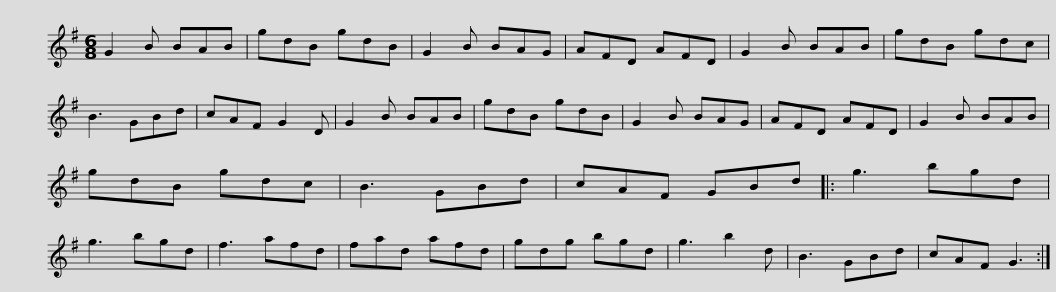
X:1
L:1/8
M:6/8
I:linebreak $
K:G
V:1 treble
V:1
 G2 B BAB | gdB gdB | G2 B BAG | AFD AFD | G2 B BAB | %5
 gdB gdc | B3 GBd | cAF G2 D |$ G2 B BAB | gdB gdB | %10
 G2 B BAG | AFD AFD | G2 B BAB | gdB gdc | B3 GBd | %15
 cAF GBd |:$ g3 bgd | g3 bgd | f3 afd | fad afd | %20
 gdg bgd | g3 b2 d | B3 GBd | cAF G3 :| %24
